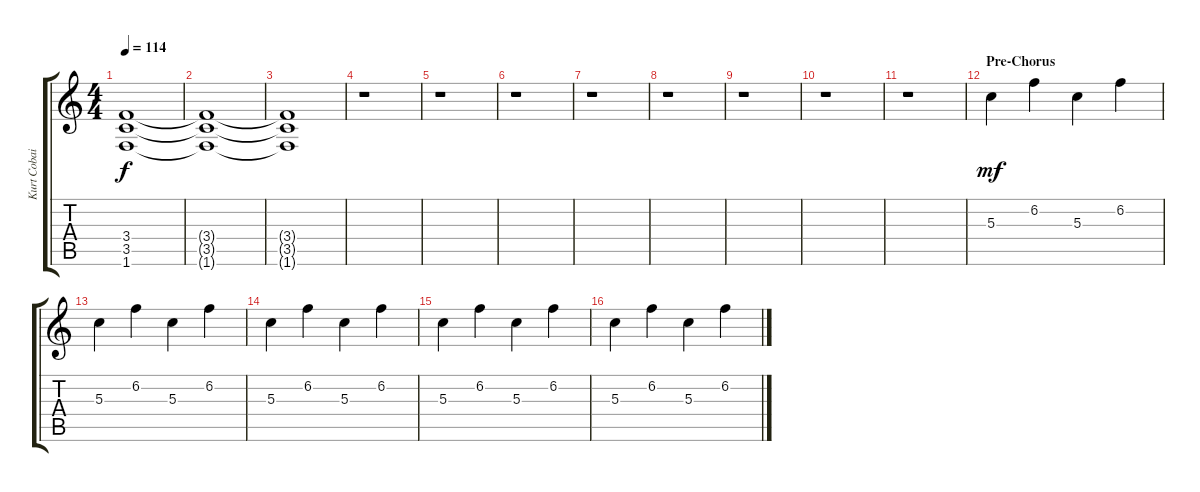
\track ("Kurt Cobain - Main Guitar" "Kurt Cobai") {instrument distortionguitar}
\staff {score tabs}
\tuning (E4 B3 G3 D3 A2 E2) {hide}
\ts (4 4)
\tempo 114
\clef g2
\ks c
(3.4{t} 3.5{t} 1.6{t}).1{dy f} |
(3.4{t} 3.5{t} 1.6{t}).1 |
(3.4{t} 3.5{t} 1.6{t}).1 |
r.1 |
r.1 |
r.1 |
r.1 |
r.1 |
r.1 |
r.1 |
r.1 |
\section ("" "Pre-Chorus")
5.3.4{dy mf} 6.2.4 5.3.4 6.2.4 |
5.3.4 6.2.4 5.3.4 6.2.4 |
5.3.4 6.2.4 5.3.4 6.2.4 |
5.3.4 6.2.4 5.3.4 6.2.4 |
5.3.4 6.2.4 5.3.4 6.2.4
